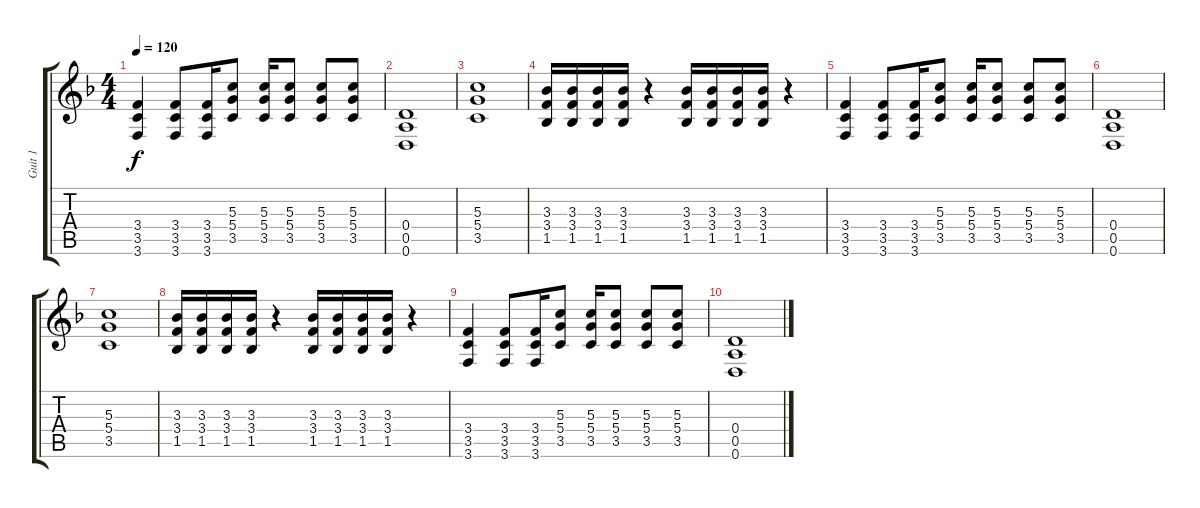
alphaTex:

\track ("Guit 1" "Guit 1") {instrument distortionguitar}
\staff {score tabs}
\tuning (E4 B3 G3 D3 A2 D2) {hide}
\ts (4 4)
\tempo 120
\clef g2
\ks dminor
(3.4 3.5 3.6).4{dy f} (3.4 3.5 3.6).8 (3.4 3.5 3.6).16 (5.3 5.4 3.5).8 (5.3 5.4 3.5).16 (5.3 5.4 3.5).8 (5.3 5.4 3.5).8 (5.3 5.4 3.5).8 |
(0.4 0.5 0.6).1 |
(5.3 5.4 3.5).1 |
(3.3 3.4 1.5).16 (3.3 3.4 1.5).16 (3.3 3.4 1.5).16 (3.3 3.4 1.5).16 r.4 (3.3 3.4 1.5).16 (3.3 3.4 1.5).16 (3.3 3.4 1.5).16 (3.3 3.4 1.5).16 r.4 |
(3.4 3.5 3.6).4 (3.4 3.5 3.6).8 (3.4 3.5 3.6).16 (5.3 5.4 3.5).8 (5.3 5.4 3.5).16 (5.3 5.4 3.5).8 (5.3 5.4 3.5).8 (5.3 5.4 3.5).8 |
(0.4 0.5 0.6).1 |
(5.3 5.4 3.5).1 |
(3.3 3.4 1.5).16 (3.3 3.4 1.5).16 (3.3 3.4 1.5).16 (3.3 3.4 1.5).16 r.4 (3.3 3.4 1.5).16 (3.3 3.4 1.5).16 (3.3 3.4 1.5).16 (3.3 3.4 1.5).16 r.4 |
(3.4 3.5 3.6).4 (3.4 3.5 3.6).8 (3.4 3.5 3.6).16 (5.3 5.4 3.5).8 (5.3 5.4 3.5).16 (5.3 5.4 3.5).8 (5.3 5.4 3.5).8 (5.3 5.4 3.5).8 |
(0.4 0.5 0.6).1
